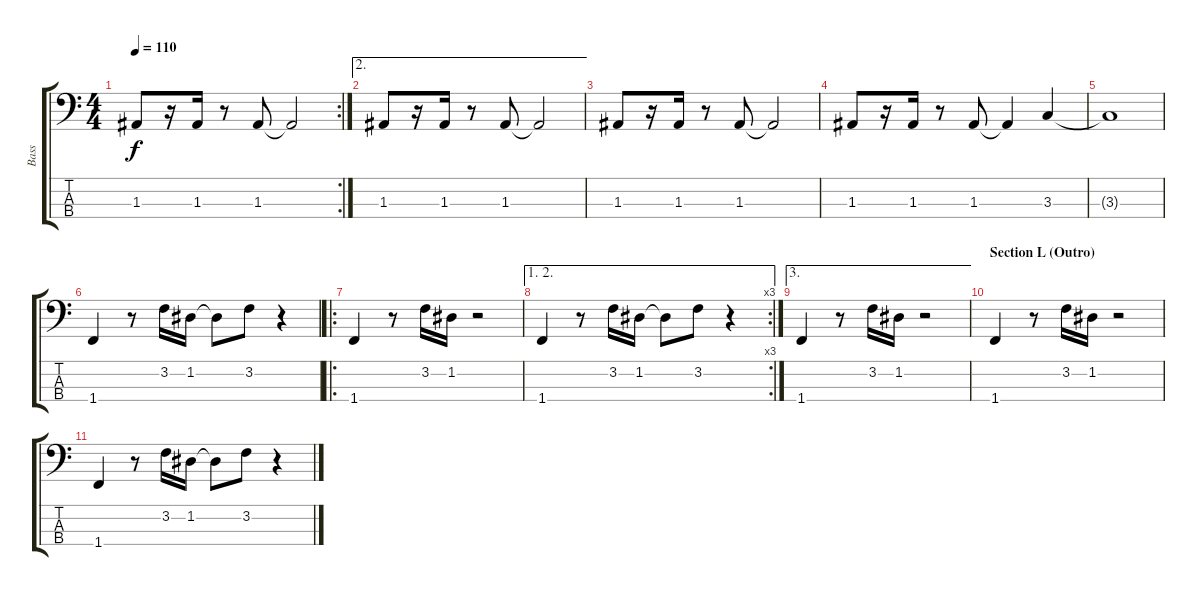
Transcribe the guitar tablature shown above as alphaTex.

\track ("Bass" "Bass") {instrument electricbassfinger}
\staff {score tabs}
\tuning (G2 D2 A1 E1) {hide}
\rc 2
\ts (4 4)
\tempo 110
\clef f4
\ks c
1.3.8{dy f} r.16 1.3.16 r.8 1.3.8 1.3{t}.2 |
\ae 2
1.3.8 r.16 1.3.16 r.8 1.3.8 1.3{t}.2 |
1.3.8 r.16 1.3.16 r.8 1.3.8 1.3{t}.2 |
1.3.8 r.16 1.3.16 r.8 1.3.8 1.3{t}.4 3.3.4 |
3.3{t}.1 |
1.4.4 r.8 3.2.16 1.2.16 1.2{t}.8 3.2.8 r.4 |
\ro
1.4.4 r.8 3.2.16 1.2.16 r.2 |
\ae (1 2)
\rc 3
1.4.4 r.8 3.2.16 1.2.16 1.2{t}.8 3.2.8 r.4 |
\ae 3
1.4.4 r.8 3.2.16 1.2.16 r.2 |
\section ("" "Section L (Outro)")
1.4.4 r.8 3.2.16 1.2.16 r.2 |
1.4.4 r.8 3.2.16 1.2.16 1.2{t}.8 3.2.8 r.4
